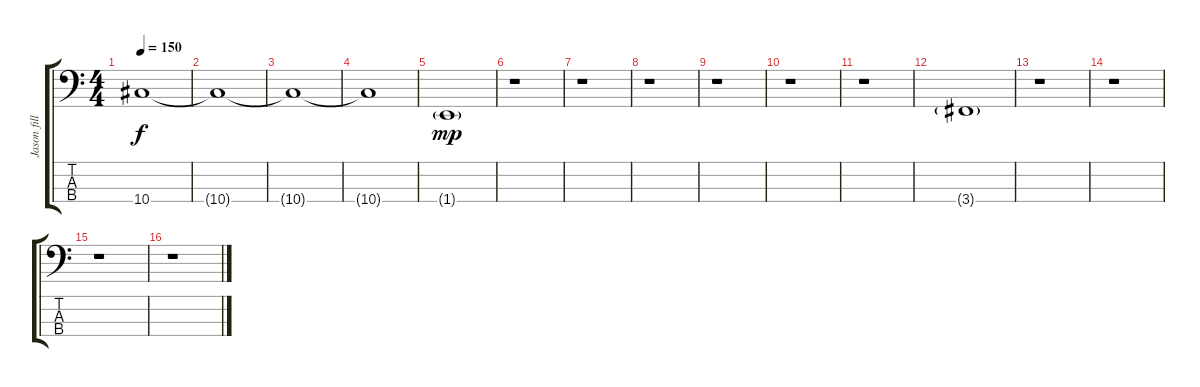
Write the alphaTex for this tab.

\track ("Jason fills" "Jason fill") {instrument electricbasspick}
\staff {score tabs}
\tuning (Gb2 Db2 Ab1 Eb1) {hide}
\ts (4 4)
\tempo 150
\clef f4
\ks c
10.4.1{dy f} |
10.4{t}.1 |
10.4{t}.1 |
10.4{t}.1 |
1.4{g}.1{dy mp} |
r.1 |
r.1 |
r.1 |
r.1 |
r.1 |
r.1 |
3.4{g}.1 |
r.1 |
r.1 |
r.1 |
r.1
